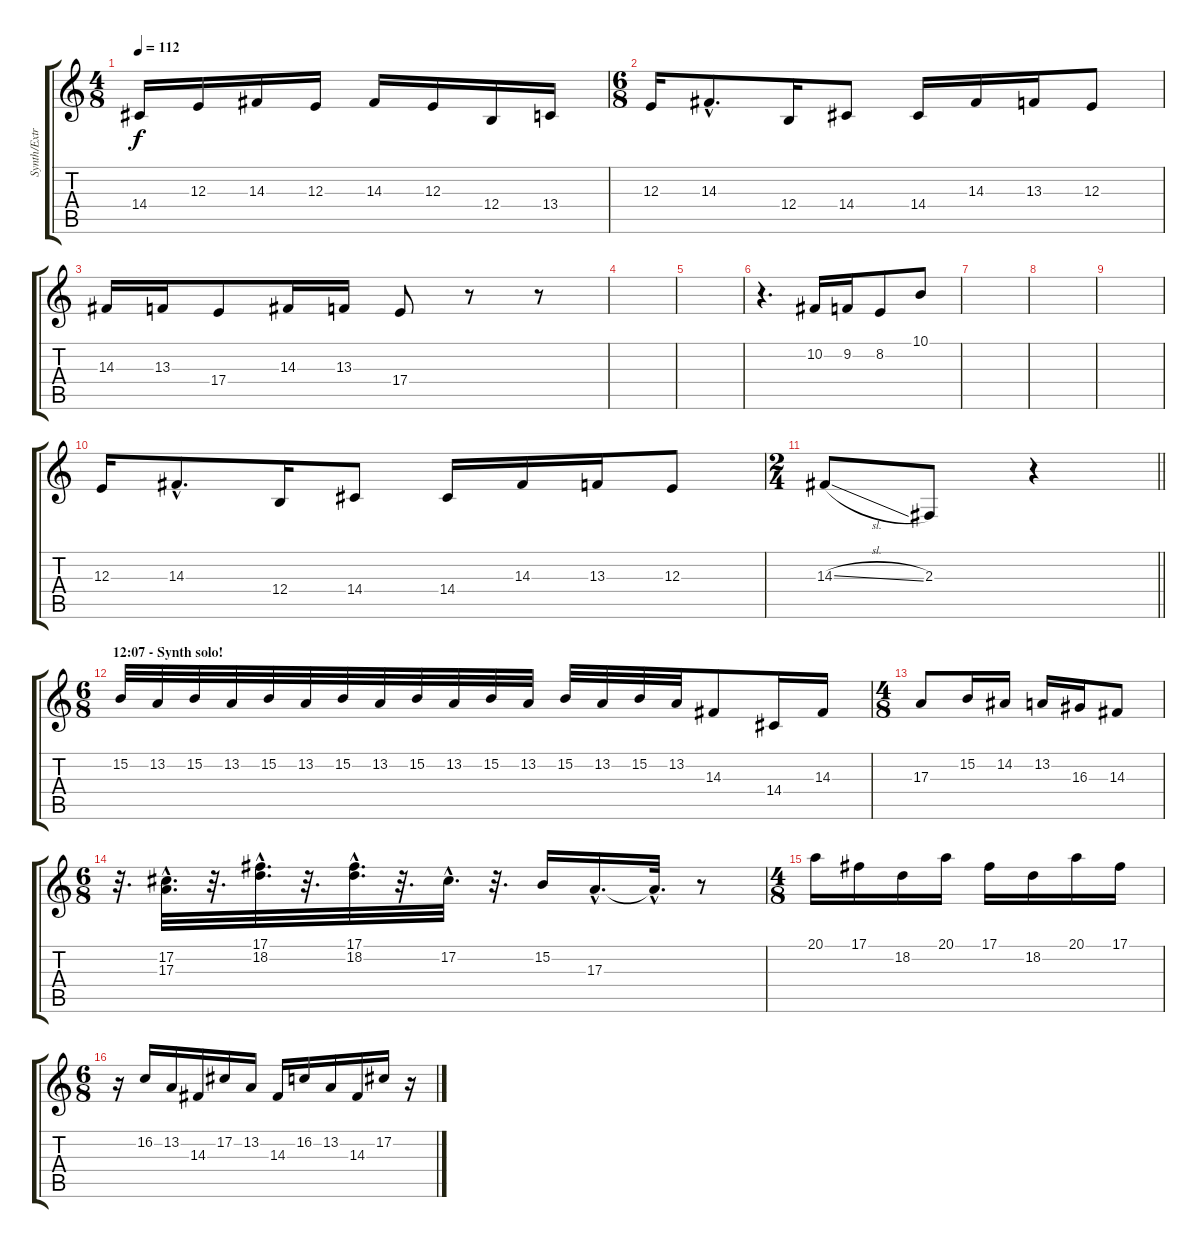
\track ("Synth/Extra Guitar II/Vocals" "Synth/Extr") {instrument lead2sawtooth}
\staff {score tabs}
\tuning (Db4 Ab3 E3 B2 Gb2 Db2) {hide}
\ts (4 8)
\tempo 112
\clef g2
\ks c
14.4.16{dy f} 12.3.16 14.3.16 12.3.16 14.3.16 12.3.16 12.4.16 13.4.16 |
\ts (6 8)
12.3.16 14.3{hac}.8{d} 12.4.16 14.4.8 14.4.16 14.3.16 13.3.16 12.3.8 |
14.3.16{volume 0 balance 2 instrument distortionguitar} 13.3.16 17.4.8 14.3.16 13.3.16 17.4.8 r.8 r.8 |
|
|
r.4{d} 10.2.16{volume 11 instrument rockorgan} 9.2.16 8.2.8 10.1.8 |
|
|
|
12.3.16{balance 8} 14.3{hac}.8{d} 12.4.16 14.4.8 14.4.16 14.3.16 13.3.16 12.3.8 |
\ts (2 4)
\barLineRight lightlight
14.3{sl}.8 2.3.8 r.4 |
\ts (6 8)
\section ("" "12:07 - Synth solo!")
15.2.32{instrument tangoaccordion} 13.2.32 15.2.32 13.2.32 15.2.32 13.2.32 15.2.32 13.2.32 15.2.32 13.2.32 15.2.32 13.2.32 15.2.32 13.2.32 15.2.32 13.2.32 14.3.8 14.4.16 14.3.16 |
\ts (4 8)
17.3.8 15.2.16 14.2.16 13.2.16 16.3.16 14.3.8 |
\ts (6 8)
r.32{d} (17.2{hac} 17.3{hac}).32{d} r.32{d} (17.1{hac} 18.2{hac}).32{d} r.32{d} (17.1{hac} 18.2{hac}).32{d} r.32{d} 17.2{hac}.32{d} r.32{d} 15.2.16 17.3{hac}.16{d} 17.3{hac t}.32{d} r.8 |
\ts (4 8)
20.1.16 17.1.16 18.2.16 20.1.16 17.1.16 18.2.16 20.1.16 17.1.16 |
\ts (6 8)
r.16 16.2.16 13.2.16 14.3.16 17.2.16 13.2.16 14.3.16 16.2.16 13.2.16 14.3.16 17.2.16 r.16
